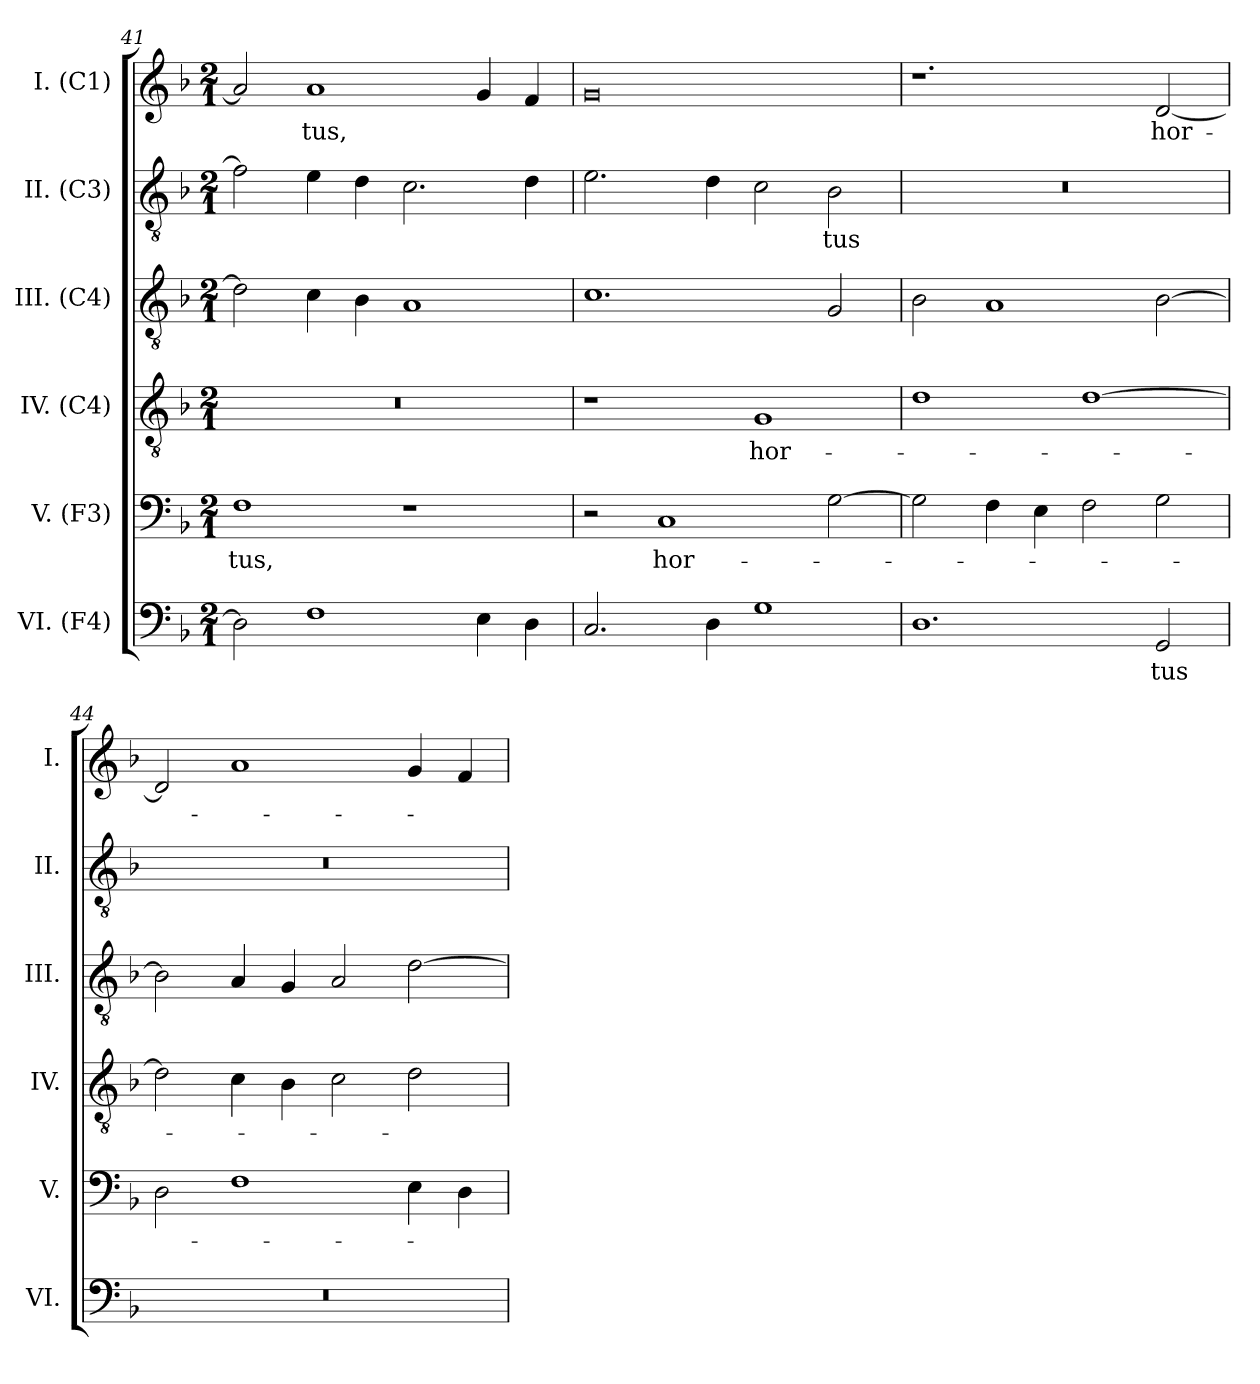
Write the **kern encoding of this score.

**kern	**text	**kern	**text	**kern	**text	**kern	**kern	**text	**kern	**text
*part6	*part6	*part5	*part5	*part4	*part4	*part3	*part2	*part2	*part1	*part1
*staff6	*staff6	*staff5	*staff5	*staff4	*staff4	*staff3	*staff2	*staff2	*staff1	*staff1
*I"VI. (F4)	*	*I"V. (F3)	*	*I"IV. (C4)	*	*I"III. (C4)	*I"II. (C3)	*	*I"I. (C1)	*
*I'VI.	*	*I'V.	*	*I'IV.	*	*I'III.	*I'II.	*	*I'I.	*
!!LO:PB:g=z
*clefF4	*	*clefF4	*	*clefGv2	*	*clefGv2	*clefGv2	*	*clefG2	*
*	*	*	*	*	*	*ITrd7c12	*	*	*	*
*k[b-]	*	*k[b-]	*	*k[b-]	*	*k[b-]	*k[b-]	*	*k[b-]	*
*F:	*	*F:	*	*F:	*	*F:	*F:	*	*F:	*
*M2/1	*	*M2/1	*	*M2/1	*	*M2/1	*M2/1	*	*M2/1	*
=41	=41	=41	=41	=41	=41	=41	=41	=41	=41	=41
!	!	!	!LO:LY:b:color=#000000	!LO:N:vis=1	!	!	!	!	!	!
2Di\]	.	1Fi	-tus,	0r	.	2Di\]	2fi\]	.	2ai/]	.
!	!	!	!	!	!	!	!	!	!	!LO:LY:b:color=#000000
1Fi	.	.	.	.	.	4Ci\	4ei\	.	1ai	-tus,
.	.	.	.	.	.	4BB-i\	4di\	.	.	.
.	.	1r	.	.	.	1AAi	2.ci\	.	.	.
4Ei\	.	.	.	.	.	.	.	.	4gi/	.
4Di\	.	.	.	.	.	.	4di\	.	4fi/	.
=42	=42	=42	=42	=42	=42	=42	=42	=42	=42	=42
2.Ci/	.	2r	.	1r	.	1.Ci	2.ei\	.	0gi	.
!	!	!	!LO:LY:b:color=#000000	!	!	!	!	!	!	!
.	.	1Ci	hor-	.	.	.	.	.	.	.
4Di\	.	.	.	.	.	.	4di\	.	.	.
!	!	!	!	!	!LO:LY:b:color=#000000	!	!	!	!	!
1Gi	.	.	.	1Gi	hor-	.	2ci\	.	.	.
!	!	!	!	!	!	!	!	!LO:LY:b:color=#000000	!	!
.	.	[2Gi\	.	.	.	2GGi/	2B-i\	-tus	.	.
=43	=43	=43	=43	=43	=43	=43	=43	=43	=43	=43
!	!	!	!	!	!	!	!LO:N:vis=1	!	!	!
1.Di	.	2Gi\]	.	1di	.	2BB-i\	0r	.	1.r	.
.	.	4Fi\	.	.	.	1AAi	.	.	.	.
.	.	4Ei\	.	.	.	.	.	.	.	.
.	.	2Fi\	.	[1di	.	.	.	.	.	.
!	!LO:LY:b:color=#000000	!	!	!	!	!	!	!	!	!
!	!	!	!	!	!	!	!	!	!	!LO:LY:b:color=#000000
2GGi/	-tus	2Gi\	.	.	.	[2BB-i\	.	.	[2di/	hor-
=44	=44	=44	=44	=44	=44	=44	=44	=44	=44	=44
!LO:N:vis=1	!	!	!	!	!	!	!LO:N:vis=1	!	!	!
0r	.	2Di\	.	2di\]	.	2BB-i\]	0r	.	2di/]	.
.	.	1Fi	.	4ci\	.	4AAi/	.	.	1ai	.
.	.	.	.	4B-i\	.	4GGi/	.	.	.	.
.	.	.	.	2ci\	.	2AAi/	.	.	.	.
.	.	4Ei\	.	2di\	.	[2Di\	.	.	4gi/	.
.	.	4Di\	.	.	.	.	.	.	4fi/	.
=	=	=	=	=	=	=	=	=	=	=
*-	*-	*-	*-	*-	*-	*-	*-	*-	*-	*-
